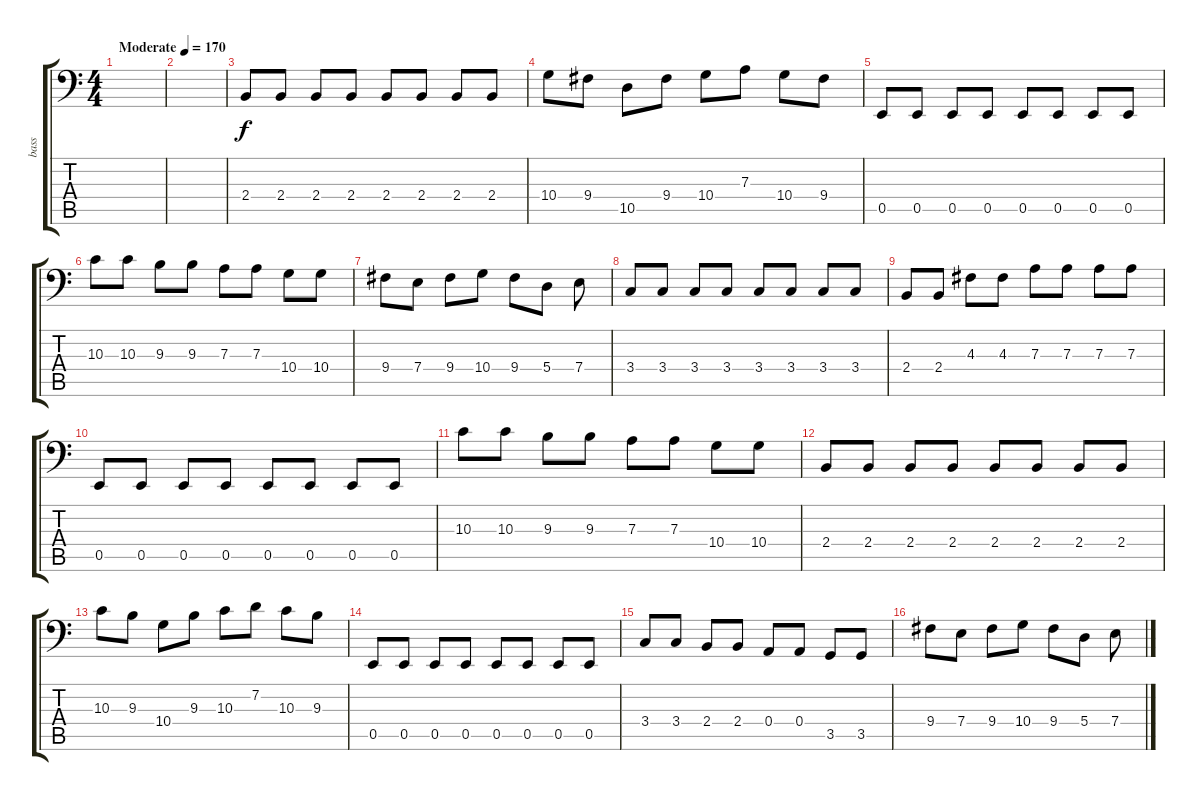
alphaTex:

\track ("bass" "bass") {instrument electricbasspick}
\staff {score tabs}
\tuning (C3 G2 D2 A1 E1 B0) {hide}
\ts (4 4)
\tempo (170 "Moderate")
\clef f4
\ks c
|
|
2.4.8 2.4.8 2.4.8 2.4.8 2.4.8 2.4.8 2.4.8 2.4.8 |
10.4.8 9.4.8 10.5.8 9.4.8 10.4.8 7.3.8 10.4.8 9.4.8 |
0.5.8 0.5.8 0.5.8 0.5.8 0.5.8 0.5.8 0.5.8 0.5.8 |
10.3.8 10.3.8 9.3.8 9.3.8 7.3.8 7.3.8 10.4.8 10.4.8 |
9.4.8 7.4.8 9.4.8 10.4.8 9.4.8 5.4.8 7.4.8 |
3.4.8 3.4.8 3.4.8 3.4.8 3.4.8 3.4.8 3.4.8 3.4.8 |
2.4.8 2.4.8 4.3.8 4.3.8 7.3.8 7.3.8 7.3.8 7.3.8 |
0.5.8 0.5.8 0.5.8 0.5.8 0.5.8 0.5.8 0.5.8 0.5.8 |
10.3.8 10.3.8 9.3.8 9.3.8 7.3.8 7.3.8 10.4.8 10.4.8 |
2.4.8 2.4.8 2.4.8 2.4.8 2.4.8 2.4.8 2.4.8 2.4.8 |
10.3.8 9.3.8 10.4.8 9.3.8 10.3.8 7.2.8 10.3.8 9.3.8 |
0.5.8 0.5.8 0.5.8 0.5.8 0.5.8 0.5.8 0.5.8 0.5.8 |
3.4.8 3.4.8 2.4.8 2.4.8 0.4.8 0.4.8 3.5.8 3.5.8 |
9.4.8 7.4.8 9.4.8 10.4.8 9.4.8 5.4.8 7.4.8
